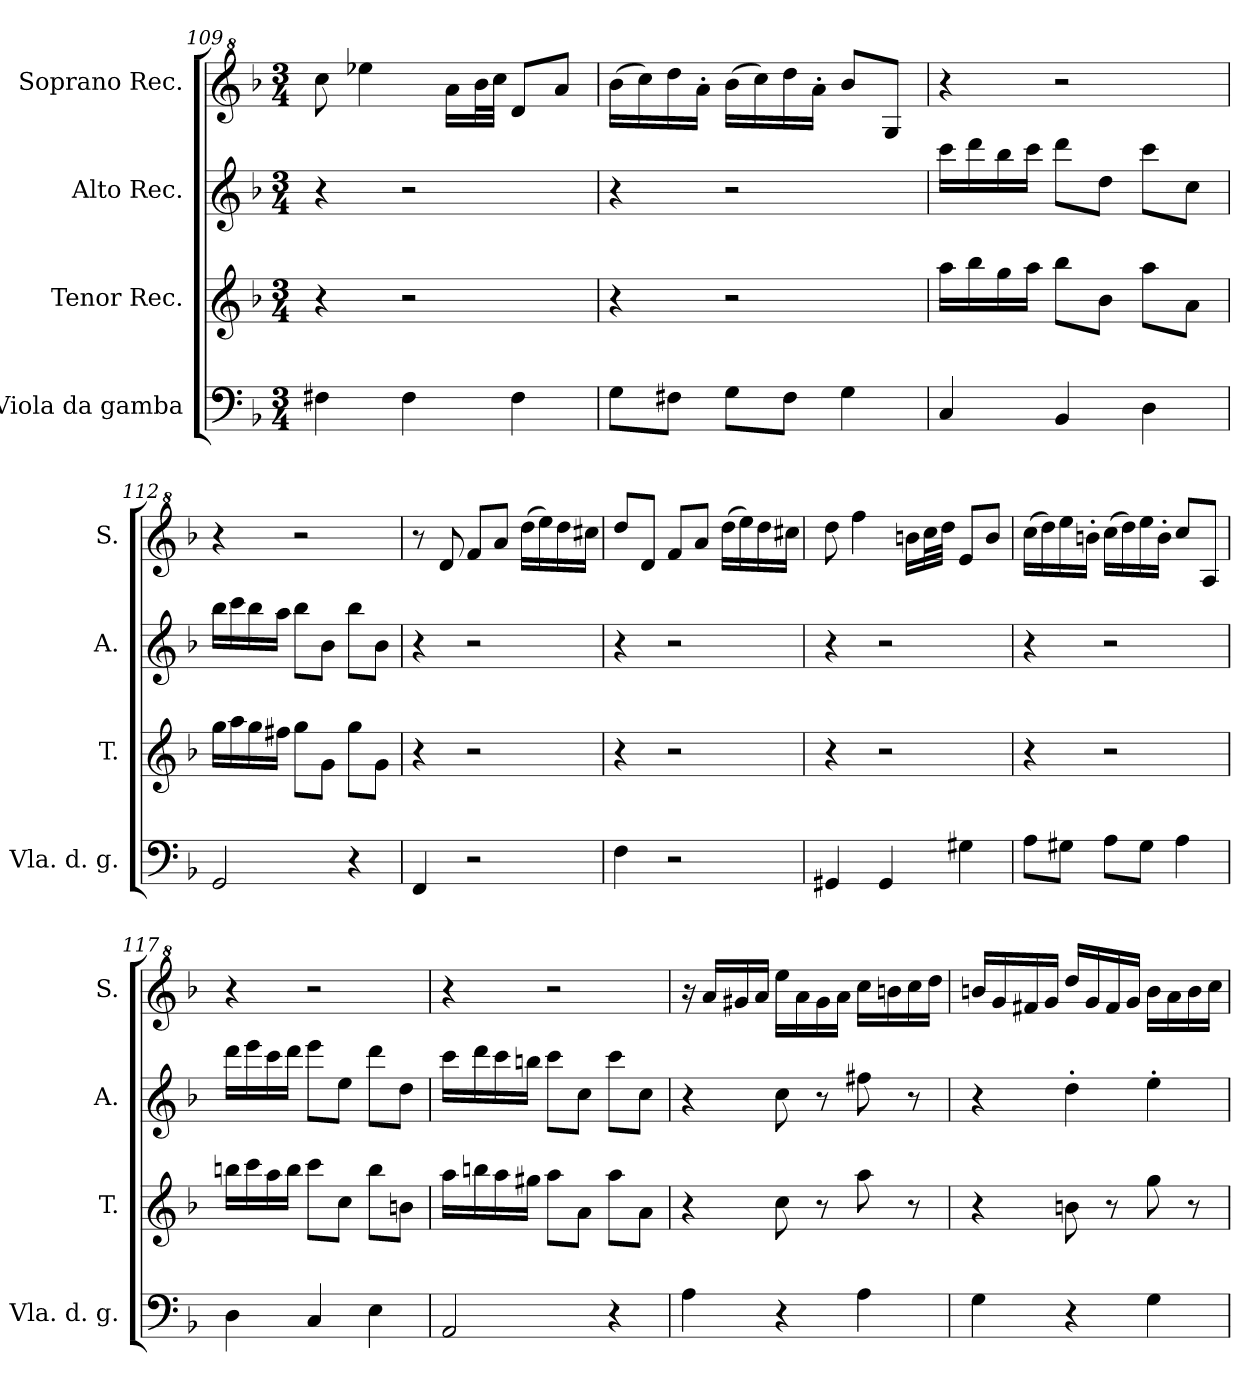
**kern	**kern	**kern	**kern
*part4	*part3	*part2	*part1
*staff4	*staff3	*staff2	*staff1
*I"Viola da gamba	*I"Tenor Rec.	*I"Alto Rec.	*I"Soprano Rec.
*I'Vla. d. g.	*I'T.	*I'A.	*I'S.
*clefF4	*clefG2	*clefG2	*clefG^2
*k[b-]	*k[b-]	*k[b-]	*k[b-]
*M3/4	*M3/4	*M3/4	*M3/4
=109	=109	=109	=109
4F#X\	4r	4r	8ccc\
.	.	.	4eee-X\
4F#\	2r	2r	.
.	.	.	16aa\LL
.	.	.	32bb-\L
.	.	.	32ccc\JJJ
4F#\	.	.	8dd/L
.	.	.	8aa/J
=110	=110	=110	=110
8G\L	4r	4r	(>16bb-\LL
.	.	.	16ccc\)
8F#X\J	.	.	16ddd\
.	.	.	16aa'\JJ
8G\L	2r	2r	(>16bb-\LL
.	.	.	16ccc\)
8F#\J	.	.	16ddd\
.	.	.	16aa'\JJ
4G\	.	.	8bb-/L
.	.	.	8g/J
=111	=111	=111	=111
4C/	16aa\LL	16ccc\LL	4r
.	16bb-\	16ddd\	.
.	16gg\	16bb-\	.
.	16aa\JJ	16ccc\JJ	.
4BB-/	8bb-\L	8ddd\L	2r
.	8b-\J	8dd\J	.
4D\	8aa\L	8ccc\L	.
.	8a\J	8cc\J	.
=112	=112	=112	=112
2GG/	16gg\LL	16bb-\LL	4r
.	16aa\	16ccc\	.
.	16gg\	16bb-\	.
.	16ff#X\JJ	16aa\JJ	.
.	8gg\L	8bb-\L	2r
.	8g\J	8b-\J	.
4r	8gg\L	8bb-\L	.
.	8g\J	8b-\J	.
=113	=113	=113	=113
4FF/	4r	4r	8r
.	.	.	8dd/
2r	2r	2r	8ff/L
.	.	.	8aa/J
.	.	.	(>16ddd\LL
.	.	.	16eee\)
.	.	.	16ddd\
.	.	.	16ccc#X\JJ
!!LO:PB:g=z
=114	=114	=114	=114
4F\	4r	4r	8ddd/L
.	.	.	8dd/J
2r	2r	2r	8ff/L
.	.	.	8aa/J
.	.	.	(>16ddd\LL
.	.	.	16eee\)
.	.	.	16ddd\
.	.	.	16ccc#X\JJ
=115	=115	=115	=115
4GG#X/	4r	4r	8ddd\
.	.	.	4fff\
4GG#/	2r	2r	.
.	.	.	16bbn\LL
.	.	.	32ccc\L
.	.	.	32ddd\JJJ
4G#X\	.	.	8ee/L
.	.	.	8bb/J
=116	=116	=116	=116
8A\L	4r	4r	(>16ccc\LL
.	.	.	16ddd\)
8G#X\J	.	.	16eee\
.	.	.	16bbn'\JJ
8A\L	2r	2r	(>16ccc\LL
.	.	.	16ddd\)
8G#\J	.	.	16eee\
.	.	.	16bb'\JJ
4A\	.	.	8ccc/L
.	.	.	8a/J
=117	=117	=117	=117
4D\	16bbn\LL	16ddd\LL	4r
.	16ccc\	16eee\	.
.	16aa\	16ccc\	.
.	16bb\JJ	16ddd\JJ	.
4C/	8ccc\L	8eee\L	2r
.	8cc\J	8ee\J	.
4E\	8bb\L	8ddd\L	.
.	8bn\J	8dd\J	.
=118	=118	=118	=118
2AA/	16aa\LL	16ccc\LL	4r
.	16bbn\	16ddd\	.
.	16aa\	16ccc\	.
.	16gg#X\JJ	16bbn\JJ	.
.	8aa\L	8ccc\L	2r
.	8a\J	8cc\J	.
4r	8aa\L	8ccc\L	.
.	8a\J	8cc\J	.
=119	=119	=119	=119
4A\	4r	4r	16r
.	.	.	16aa/LL
.	.	.	16gg#X/
.	.	.	16aa/JJ
4r	8cc\	8cc\	16eee\LL
.	.	.	16aa\
.	8r	8r	16gg#\
.	.	.	16aa\JJ
4A\	8aa\	8ff#X\	16ccc\LL
.	.	.	16bbn\
.	8r	8r	16ccc\
.	.	.	16ddd\JJ
=120	=120	=120	=120
4G\	4r	4r	16bbn/LL
.	.	.	16gg/
.	.	.	16ff#X/
.	.	.	16gg/JJ
4r	8bn\	4dd'\	16ddd/LL
.	.	.	16gg/
.	8r	.	16ff#/
.	.	.	16gg/JJ
4G\	8gg\	4ee'\	16bb\LL
.	.	.	16aa\
.	8r	.	16bb\
.	.	.	16ccc\JJ
=	=	=	=
*-	*-	*-	*-
